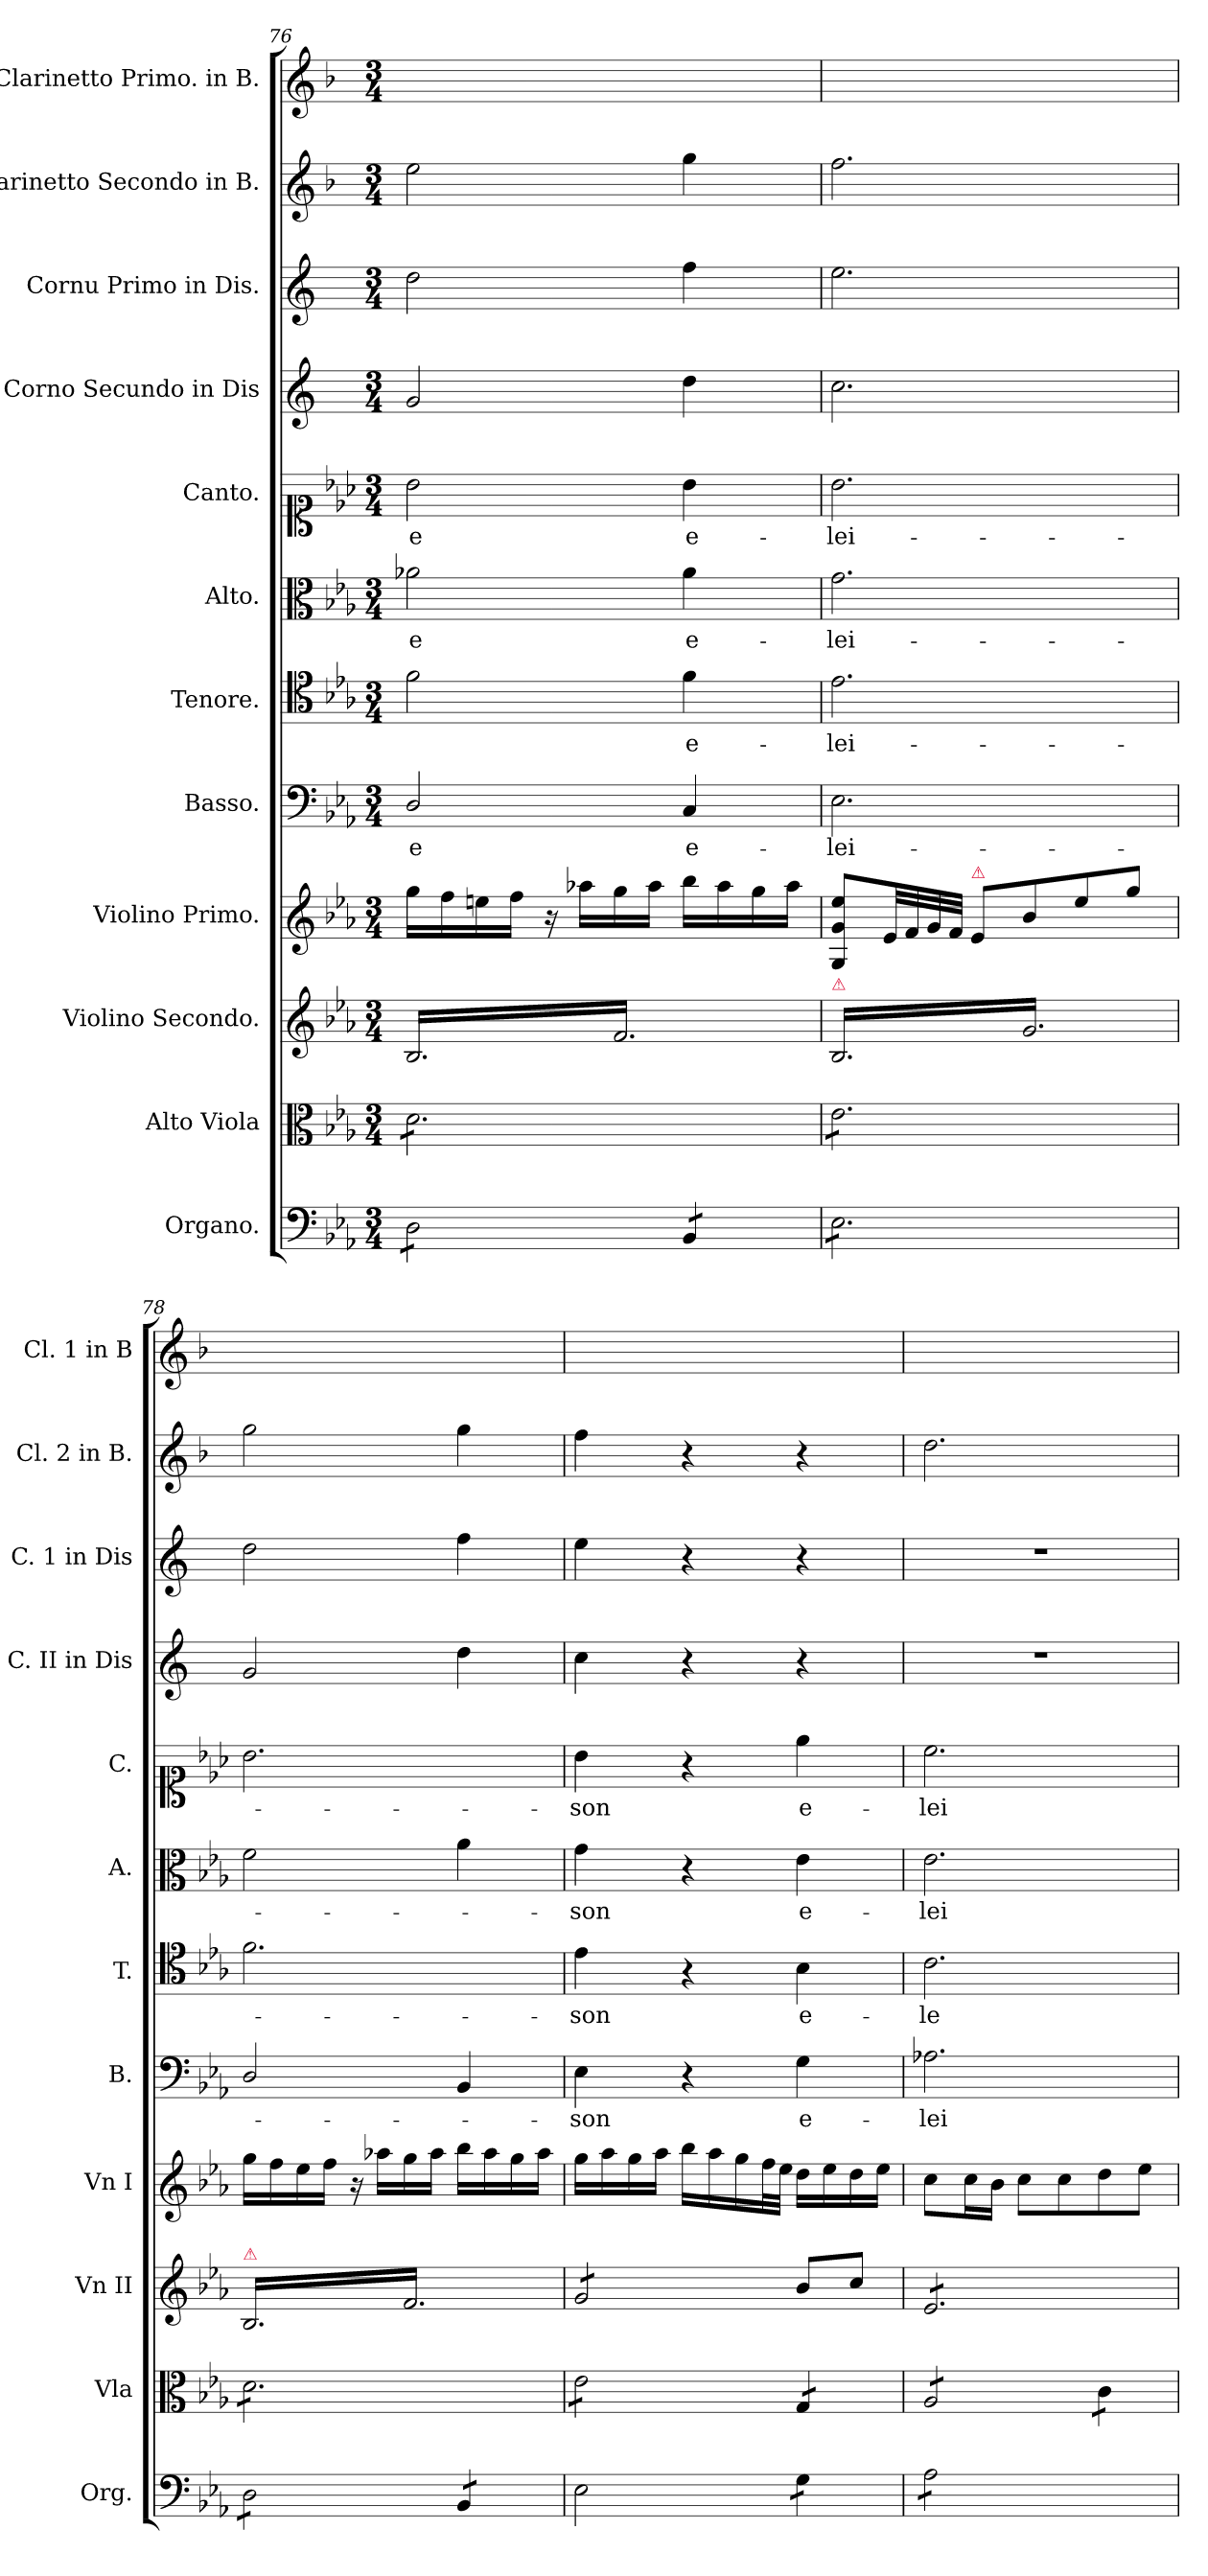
**kern	**kern	**kern	**kern	**kern	**text	**kern	**text	**kern	**text	**kern	**text	**kern	**kern	**kern	**kern
*part12	*part11	*part10	*part9	*part8	*part8	*part7	*part7	*part6	*part6	*part5	*part5	*part4	*part3	*part2	*part1
*staff12	*staff11	*staff10	*staff9	*staff8	*staff8	*staff7	*staff7	*staff6	*staff6	*staff5	*staff5	*staff4	*staff3	*staff2	*staff1
*I"Organo.	*I"Alto Viola	*I"Violino Secondo.	*I"Violino Primo.	*I"Basso.	*	*I"Tenore.	*	*I"Alto.	*	*I"Canto.	*	*I"Corno Secundo in Dis	*I"Cornu Primo in Dis.	*I"Clarinetto Secondo in B.	*I"Clarinetto Primo. in B.
*I'Org.	*I'Vla	*I'Vn II	*I'Vn I	*I'B.	*	*I'T.	*	*I'A.	*	*I'C.	*	*I'C. II in Dis	*I'C. 1 in Dis	*I'Cl. 2 in B.	*I'Cl. 1 in B
*clefF4	*clefC3	*clefG2	*clefG2	*clefF4	*	*clefC4	*	*clefC3	*	*clefC1	*	*clefG2	*clefG2	*clefG2	*clefG2
*	*	*	*	*	*	*	*	*	*	*	*	*ITrd-2c-3	*ITrd5c9	*ITrd1c2	*ITrd1c2
*k[b-e-a-]	*k[b-e-a-]	*k[b-e-a-]	*k[b-e-a-]	*k[b-e-a-]	*	*k[b-e-a-]	*	*k[b-e-a-]	*	*k[b-e-a-]	*	*k[b-e-a-]	*k[b-e-a-]	*k[b-e-a-]	*k[b-e-a-]
*E-:	*E-:	*E-:	*E-:	*E-:	*	*E-:	*	*E-:	*	*E-:	*	*E-:	*E-:	*E-:	*E-:
*M3/4	*M3/4	*M3/4	*M3/4	*M3/4	*	*M3/4	*	*M3/4	*	*M3/4	*	*M3/4	*M3/4	*M3/4	*M3/4
=76	=76	=76	=76	=76	=76	=76	=76	=76	=76	=76	=76	=76	=76	=76	=76
!	!	!LO:TX:a:color=crimson:t=⚠	!	!	!	!	!	!	!	!	!	!	!	!	!
*tremolo	*	*	*	*	*	*	*	*	*	*	*	*	*	*	*
*	*tremolo	*	*	*	*	*	*	*	*	*	*	*	*	*	*
*	*	*tremolo	*	*	*	*	*	*	*	*	*	*	*	*	*
8D\L	8d\L	16B-/LL	16gg\LL	2D/	-e	2f\	.	2a-X\	-e	2b-\	-e	2b-/	2f\	2dd\	2.ryy
.	.	16f/	16ff\	.	.	.	.	.	.	.	.	.	.	.	.
8D\	8d\	16B-/	16een\	.	.	.	.	.	.	.	.	.	.	.	.
.	.	16f/	16ff\JJ	.	.	.	.	.	.	.	.	.	.	.	.
8D\	8d\	16B-/	16r	.	.	.	.	.	.	.	.	.	.	.	.
.	.	16f/	16aa-X\LL	.	.	.	.	.	.	.	.	.	.	.	.
8D\J	8d\	16B-/	16gg\	.	.	.	.	.	.	.	.	.	.	.	.
.	.	16f/	16aa-\JJ	.	.	.	.	.	.	.	.	.	.	.	.
8BB-/L	8d\	16B-/	16bb-\LL	4C/	e-	4f\	e-	4a-\	e-	4b-\	e-	4ff\	4a-\	4ff\	.
.	.	16f/	16aa-\	.	.	.	.	.	.	.	.	.	.	.	.
8BB-/J	8d\J	16B-/	16gg\	.	.	.	.	.	.	.	.	.	.	.	.
.	.	16f/JJ	16aa-\JJ	.	.	.	.	.	.	.	.	.	.	.	.
=77	=77	=77	=77	=77	=77	=77	=77	=77	=77	=77	=77	=77	=77	=77	=77
!	!	!LO:TX:a:color=crimson:t=⚠	!	!	!	!	!	!	!	!	!	!	!	!	!
8E-\L	8e-\L	16B-/LL	8G/ 8g/ 8ee-/L	2.E-\	-lei-	2.e-\	-lei-	2.g\	-lei-	2.b-\	-lei-	2.ee-\	2.g\	2.ee-\	2.ryy
.	.	16g/	.	.	.	.	.	.	.	.	.	.	.	.	.
8E-\	8e-\	16B-/	32e-/LL	.	.	.	.	.	.	.	.	.	.	.	.
.	.	.	32f/	.	.	.	.	.	.	.	.	.	.	.	.
.	.	16g/	32g/	.	.	.	.	.	.	.	.	.	.	.	.
.	.	.	32f/JJJ	.	.	.	.	.	.	.	.	.	.	.	.
!	!	!	!LO:TX:a:color=crimson:t=⚠	!	!	!	!	!	!	!	!	!	!	!	!
8E-\	8e-\	16B-/	8e-/L	.	.	.	.	.	.	.	.	.	.	.	.
.	.	16g/	.	.	.	.	.	.	.	.	.	.	.	.	.
8E-\	8e-\	16B-/	8b-/	.	.	.	.	.	.	.	.	.	.	.	.
.	.	16g/	.	.	.	.	.	.	.	.	.	.	.	.	.
8E-\	8e-\	16B-/	8ee-\	.	.	.	.	.	.	.	.	.	.	.	.
.	.	16g/	.	.	.	.	.	.	.	.	.	.	.	.	.
8E-\J	8e-\J	16B-/	8gg\J	.	.	.	.	.	.	.	.	.	.	.	.
.	.	16g/JJ	.	.	.	.	.	.	.	.	.	.	.	.	.
=78	=78	=78	=78	=78	=78	=78	=78	=78	=78	=78	=78	=78	=78	=78	=78
!	!	!LO:TX:a:color=crimson:t=⚠	!	!	!	!	!	!	!	!	!	!	!	!	!
8D\L	8d\L	16B-/LL	16gg\LL	2D/	.	2.f\	.	2f\	.	2.b-\	.	2b-/	2f\	2ff\	2.ryy
.	.	16f/	16ff\	.	.	.	.	.	.	.	.	.	.	.	.
8D\	8d\	16B-/	16ee-\	.	.	.	.	.	.	.	.	.	.	.	.
.	.	16f/	16ff\JJ	.	.	.	.	.	.	.	.	.	.	.	.
8D\	8d\	16B-/	16r	.	.	.	.	.	.	.	.	.	.	.	.
.	.	16f/	16aa-X\LL	.	.	.	.	.	.	.	.	.	.	.	.
8D\J	8d\	16B-/	16gg\	.	.	.	.	.	.	.	.	.	.	.	.
.	.	16f/	16aa-\JJ	.	.	.	.	.	.	.	.	.	.	.	.
8BB-/L	8d\	16B-/	16bb-\LL	4BB-/	.	.	.	4a-\	.	.	.	4ff\	4a-\	4ff\	.
.	.	16f/	16aa-\	.	.	.	.	.	.	.	.	.	.	.	.
8BB-/J	8d\J	16B-/	16gg\	.	.	.	.	.	.	.	.	.	.	.	.
*Xtremolo	*	*	*	*	*	*	*	*	*	*	*	*	*	*	*
.	.	16f/JJ	16aa-\JJ	.	.	.	.	.	.	.	.	.	.	.	.
=79	=79	=79	=79	=79	=79	=79	=79	=79	=79	=79	=79	=79	=79	=79	=79
2E-\	8e-\L	8g/L	16gg\LL	4E-\	-son	4e-\	-son	4g\	-son	4b-\	-son	4ee-\	4g\	4ee-\	2.ryy
.	.	.	16aa-\	.	.	.	.	.	.	.	.	.	.	.	.
.	8e-\	8g/	16gg\	.	.	.	.	.	.	.	.	.	.	.	.
.	.	.	16aa-\JJ	.	.	.	.	.	.	.	.	.	.	.	.
.	8e-\	8g/	16bb-\LL	4r	.	4r	.	4r	.	4r	.	4r	4r	4r	.
.	.	.	16aa-\	.	.	.	.	.	.	.	.	.	.	.	.
.	8e-\J	8g/J	16gg\	.	.	.	.	.	.	.	.	.	.	.	.
*	*	*Xtremolo	*	*	*	*	*	*	*	*	*	*	*	*	*
.	.	.	32ff\L	.	.	.	.	.	.	.	.	.	.	.	.
.	.	.	32ee-\JJJ	.	.	.	.	.	.	.	.	.	.	.	.
!	!	!	!	!	!	!	!LO:LY:i	!	!	!	!LO:LY:i	!	!	!	!
*tremolo	*	*	*	*	*	*	*	*	*	*	*	*	*	*	*
8G\L	8G/L	8b-/L	16dd\LL	4G\	e-	4B-\	e-	4e-\	e-	4ee-\	e-	4r	4r	4r	.
.	.	.	16ee-\	.	.	.	.	.	.	.	.	.	.	.	.
8G\J	8G/J	8cc/J	16dd\	.	.	.	.	.	.	.	.	.	.	.	.
.	.	.	16ee-\JJ	.	.	.	.	.	.	.	.	.	.	.	.
=80	=80	=80	=80	=80	=80	=80	=80	=80	=80	=80	=80	=80	=80	=80	=80
!	!	!	!	!	!	!	!LO:LY:i	!	!	!	!LO:LY:i	!	!	!	!
*	*	*tremolo	*	*	*	*	*	*	*	*	*	*	*	*	*
8A-\L	8A-/L	8e-/L	8cc\L	2.A-X\	-lei-	2.c\	-le-	2.e-\	-lei-	2.cc\	-lei-	2.r	2.r	2.cc\	2.ryy
8A-\	8A-/	8e-/	16cc\L	.	.	.	.	.	.	.	.	.	.	.	.
.	.	.	16b-\JJ	.	.	.	.	.	.	.	.	.	.	.	.
8A-\	8A-/	8e-/	8cc\L	.	.	.	.	.	.	.	.	.	.	.	.
8A-\J	8A-/J	8e-/	8cc\	.	.	.	.	.	.	.	.	.	.	.	.
*Xtremolo	*	*	*	*	*	*	*	*	*	*	*	*	*	*	*
4ryy	8c\L	8e-/	8dd\	.	.	.	.	.	.	.	.	.	.	.	.
.	8c\J	8e-/J	8ee-\J	.	.	.	.	.	.	.	.	.	.	.	.
*	*	*Xtremolo	*	*	*	*	*	*	*	*	*	*	*	*	*
*	*Xtremolo	*	*	*	*	*	*	*	*	*	*	*	*	*	*
=	=	=	=	=	=	=	=	=	=	=	=	=	=	=	=
*-	*-	*-	*-	*-	*-	*-	*-	*-	*-	*-	*-	*-	*-	*-	*-
